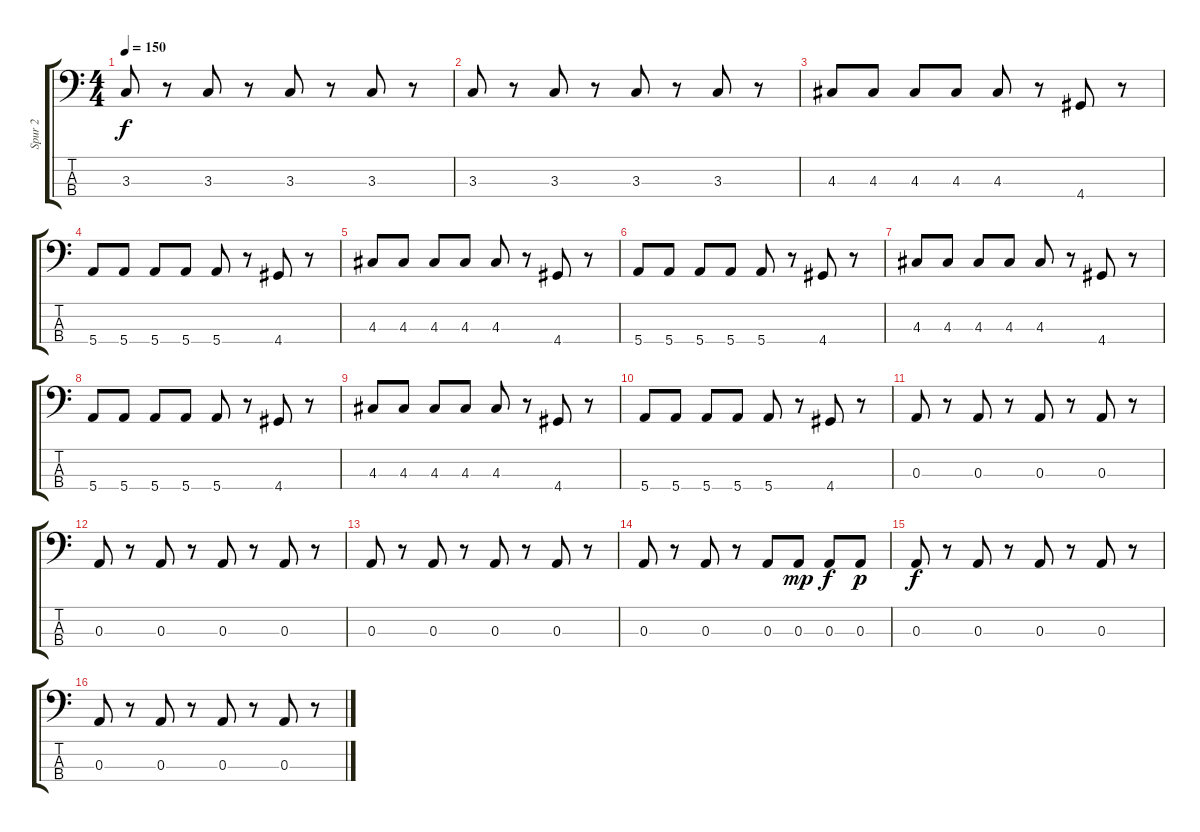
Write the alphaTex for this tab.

\track ("Spur 2" "Spur 2") {instrument slapbass2}
\staff {score tabs}
\tuning (G2 D2 A1 E1) {hide}
\ts (4 4)
\tempo 150
\clef f4
\ks c
3.3.8{dy f} r.8 3.3.8 r.8 3.3.8 r.8 3.3.8 r.8 |
3.3.8 r.8 3.3.8 r.8 3.3.8 r.8 3.3.8 r.8 |
4.3.8 4.3.8 4.3.8 4.3.8 4.3.8 r.8 4.4.8 r.8 |
5.4.8 5.4.8 5.4.8 5.4.8 5.4.8 r.8 4.4.8 r.8 |
4.3.8 4.3.8 4.3.8 4.3.8 4.3.8 r.8 4.4.8 r.8 |
5.4.8 5.4.8 5.4.8 5.4.8 5.4.8 r.8 4.4.8 r.8 |
4.3.8 4.3.8 4.3.8 4.3.8 4.3.8 r.8 4.4.8 r.8 |
5.4.8 5.4.8 5.4.8 5.4.8 5.4.8 r.8 4.4.8 r.8 |
4.3.8 4.3.8 4.3.8 4.3.8 4.3.8 r.8 4.4.8 r.8 |
5.4.8 5.4.8 5.4.8 5.4.8 5.4.8 r.8 4.4.8 r.8 |
0.3.8 r.8 0.3.8 r.8 0.3.8 r.8 0.3.8 r.8 |
0.3.8 r.8 0.3.8 r.8 0.3.8 r.8 0.3.8 r.8 |
0.3.8 r.8 0.3.8 r.8 0.3.8 r.8 0.3.8 r.8 |
0.3.8 r.8 0.3.8 r.8 0.3.8 0.3.8{dy mp} 0.3.8{dy f} 0.3.8{dy p} |
0.3.8{dy f} r.8 0.3.8 r.8 0.3.8 r.8 0.3.8 r.8 |
0.3.8 r.8 0.3.8 r.8 0.3.8 r.8 0.3.8 r.8
